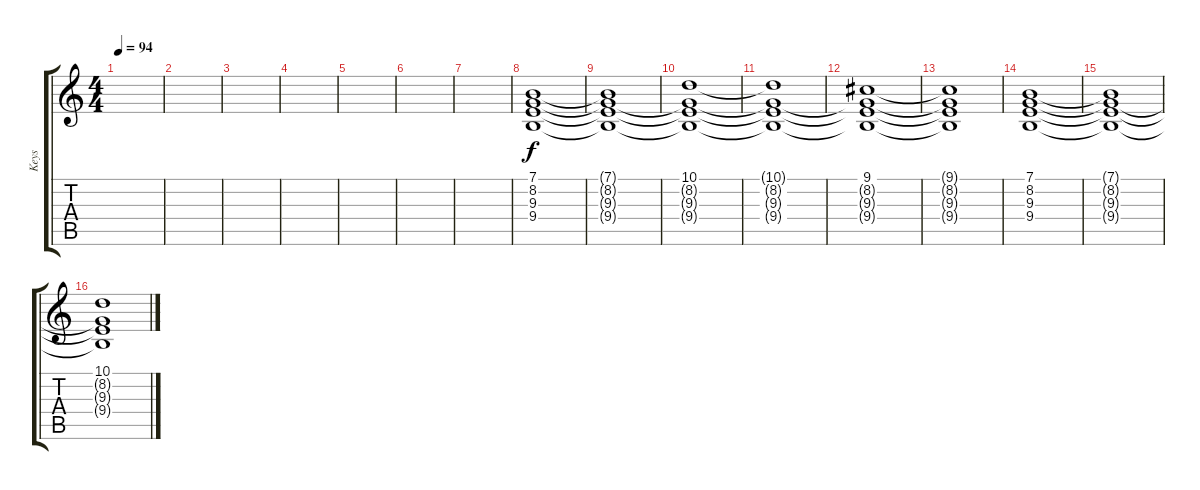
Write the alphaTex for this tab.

\track ("Keys" "Keys") {instrument flute}
\staff {score tabs}
\tuning (E4 B3 G3 D3 A2 E2) {hide}
\ts (4 4)
\tempo 94
\clef g2
\ks c
|
|
|
|
|
|
|
(7.1 8.2 9.3 9.4).1 |
(7.1{t} 8.2{t} 9.3{t} 9.4{t}).1 |
(10.1 8.2{t} 9.3{t} 9.4{t}).1 |
(10.1{t} 8.2{t} 9.3{t} 9.4{t}).1 |
(9.1 8.2{t} 9.3{t} 9.4{t}).1 |
(9.1{t} 8.2{t} 9.3{t} 9.4{t}).1 |
(7.1 8.2 9.3 9.4).1 |
(7.1{t} 8.2{t} 9.3{t} 9.4{t}).1 |
(10.1 8.2{t} 9.3{t} 9.4{t}).1
